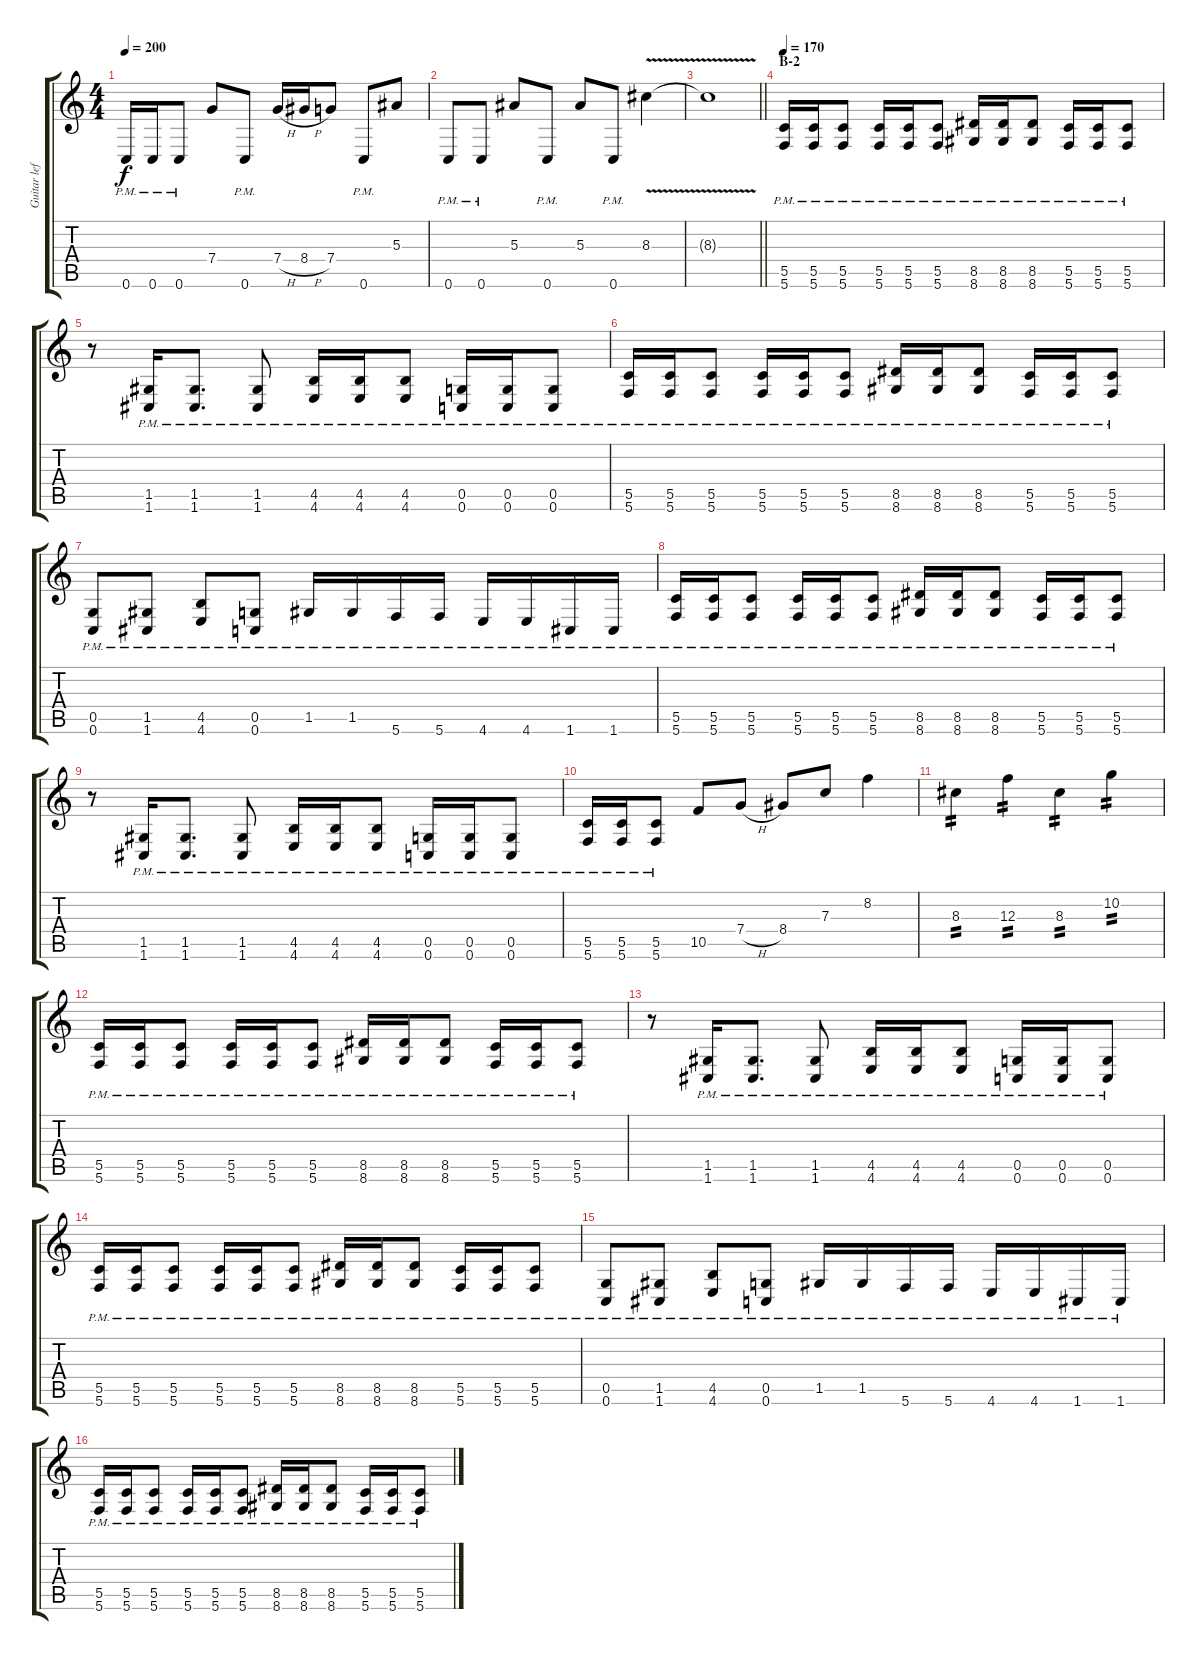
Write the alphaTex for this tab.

\track ("Guitar left" "Guitar lef") {instrument distortionguitar}
\staff {score tabs}
\tuning (D4 A3 F3 C3 G2 C2) {hide}
\ts (4 4)
\tempo 200
\clef g2
\ks c
0.6{pm}.16{dy f} 0.6{pm}.16 0.6{pm}.8 7.4.8 0.6{pm}.8 7.4{h}.16 8.4{h}.16 7.4.8 0.6{pm}.8 5.3.8 |
0.6{pm}.8 0.6{pm}.8 5.3.8 0.6{pm}.8 5.3.8 0.6{pm}.8 8.3{v}.4 |
\barLineRight lightlight
8.3{t}.1 |
\section ("" "B-2")
\tempo 170
(5.5{pm} 5.6{pm}).16 (5.5{pm} 5.6{pm}).16 (5.5{pm} 5.6{pm}).8 (5.5{pm} 5.6{pm}).16 (5.5{pm} 5.6{pm}).16 (5.5{pm} 5.6{pm}).8 (8.5{pm} 8.6{pm}).16 (8.5{pm} 8.6{pm}).16 (8.5{pm} 8.6{pm}).8 (5.5{pm} 5.6{pm}).16 (5.5{pm} 5.6{pm}).16 (5.5{pm} 5.6{pm}).8 |
r.8 (1.5{pm} 1.6{pm}).16 (1.5{pm} 1.6{pm}).8{d} (1.5{pm} 1.6{pm}).8 (4.5{pm} 4.6{pm}).16 (4.5{pm} 4.6{pm}).16 (4.5{pm} 4.6{pm}).8 (0.5{pm} 0.6{pm}).16 (0.5{pm} 0.6{pm}).16 (0.5{pm} 0.6{pm}).8 |
(5.5{pm} 5.6{pm}).16 (5.5{pm} 5.6{pm}).16 (5.5{pm} 5.6{pm}).8 (5.5{pm} 5.6{pm}).16 (5.5{pm} 5.6{pm}).16 (5.5{pm} 5.6{pm}).8 (8.5{pm} 8.6{pm}).16 (8.5{pm} 8.6{pm}).16 (8.5{pm} 8.6{pm}).8 (5.5{pm} 5.6{pm}).16 (5.5{pm} 5.6{pm}).16 (5.5{pm} 5.6{pm}).8 |
(0.5{pm} 0.6{pm}).8 (1.5{pm} 1.6{pm}).8 (4.5{pm} 4.6{pm}).8 (0.5{pm} 0.6{pm}).8 1.5{pm}.16 1.5{pm}.16 5.6{pm}.16 5.6{pm}.16 4.6{pm}.16 4.6{pm}.16 1.6{pm}.16 1.6{pm}.16 |
(5.5{pm} 5.6{pm}).16 (5.5{pm} 5.6{pm}).16 (5.5{pm} 5.6{pm}).8 (5.5{pm} 5.6{pm}).16 (5.5{pm} 5.6{pm}).16 (5.5{pm} 5.6{pm}).8 (8.5{pm} 8.6{pm}).16 (8.5{pm} 8.6{pm}).16 (8.5{pm} 8.6{pm}).8 (5.5{pm} 5.6{pm}).16 (5.5{pm} 5.6{pm}).16 (5.5{pm} 5.6{pm}).8 |
r.8 (1.5{pm} 1.6{pm}).16 (1.5{pm} 1.6{pm}).8{d} (1.5{pm} 1.6{pm}).8 (4.5{pm} 4.6{pm}).16 (4.5{pm} 4.6{pm}).16 (4.5{pm} 4.6{pm}).8 (0.5{pm} 0.6{pm}).16 (0.5{pm} 0.6{pm}).16 (0.5{pm} 0.6{pm}).8 |
(5.5{pm} 5.6{pm}).16 (5.5{pm} 5.6{pm}).16 (5.5{pm} 5.6{pm}).8 10.5.8 7.4{h}.8 8.4.8 7.3.8 8.2.4 |
8.3.4{tp 2} 12.3.4{tp 2} 8.3.4{tp 2} 10.2.4{tp 2} |
(5.5{pm} 5.6{pm}).16 (5.5{pm} 5.6{pm}).16 (5.5{pm} 5.6{pm}).8 (5.5{pm} 5.6{pm}).16 (5.5{pm} 5.6{pm}).16 (5.5{pm} 5.6{pm}).8 (8.5{pm} 8.6{pm}).16 (8.5{pm} 8.6{pm}).16 (8.5{pm} 8.6{pm}).8 (5.5{pm} 5.6{pm}).16 (5.5{pm} 5.6{pm}).16 (5.5{pm} 5.6{pm}).8 |
r.8 (1.5{pm} 1.6{pm}).16 (1.5{pm} 1.6{pm}).8{d} (1.5{pm} 1.6{pm}).8 (4.5{pm} 4.6{pm}).16 (4.5{pm} 4.6{pm}).16 (4.5{pm} 4.6{pm}).8 (0.5{pm} 0.6{pm}).16 (0.5{pm} 0.6{pm}).16 (0.5{pm} 0.6{pm}).8 |
(5.5{pm} 5.6{pm}).16 (5.5{pm} 5.6{pm}).16 (5.5{pm} 5.6{pm}).8 (5.5{pm} 5.6{pm}).16 (5.5{pm} 5.6{pm}).16 (5.5{pm} 5.6{pm}).8 (8.5{pm} 8.6{pm}).16 (8.5{pm} 8.6{pm}).16 (8.5{pm} 8.6{pm}).8 (5.5{pm} 5.6{pm}).16 (5.5{pm} 5.6{pm}).16 (5.5{pm} 5.6{pm}).8 |
(0.5{pm} 0.6{pm}).8 (1.5{pm} 1.6{pm}).8 (4.5{pm} 4.6{pm}).8 (0.5{pm} 0.6{pm}).8 1.5{pm}.16 1.5{pm}.16 5.6{pm}.16 5.6{pm}.16 4.6{pm}.16 4.6{pm}.16 1.6{pm}.16 1.6{pm}.16 |
(5.5{pm} 5.6{pm}).16 (5.5{pm} 5.6{pm}).16 (5.5{pm} 5.6{pm}).8 (5.5{pm} 5.6{pm}).16 (5.5{pm} 5.6{pm}).16 (5.5{pm} 5.6{pm}).8 (8.5{pm} 8.6{pm}).16 (8.5{pm} 8.6{pm}).16 (8.5{pm} 8.6{pm}).8 (5.5{pm} 5.6{pm}).16 (5.5{pm} 5.6{pm}).16 (5.5{pm} 5.6{pm}).8
